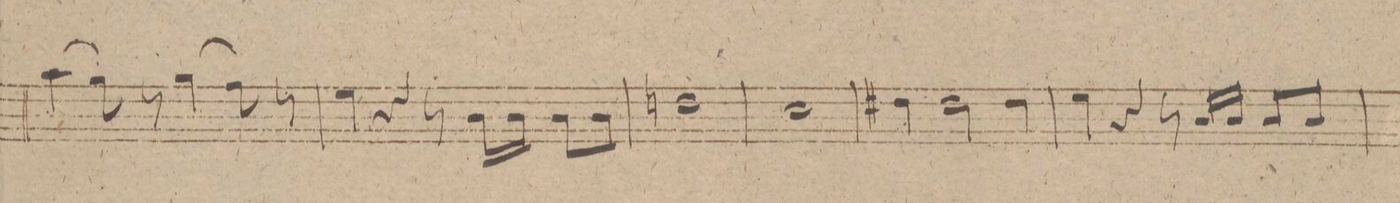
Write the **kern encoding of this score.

**kern	**dynam
*I"Oboe 1mo	*
*clefG2	*
*k[f#c#g#d#]	*
*met(c)	*
*M4/4	*
(>4aa\	.
8gg#\)	.
8r	.
(>4gg#\	.
8ff#\)	.
8r	.
=171	=171
4ee\	.
4r	.
8r	.
16b\LL	.
16b\JJ	.
8b\L	.
8b\J	.
=172	=172
1ddn\	.
=173	=173
1cc#\	.
=174	=174
4dd#X\	.
2dd#\	.
4dd#\	.
=175	=175
4ee\	.
4r	.
8r	.
16b/LL	.
16b/JJ	.
8b/L	.
8b/J	.
=176	=176
*-	*-
